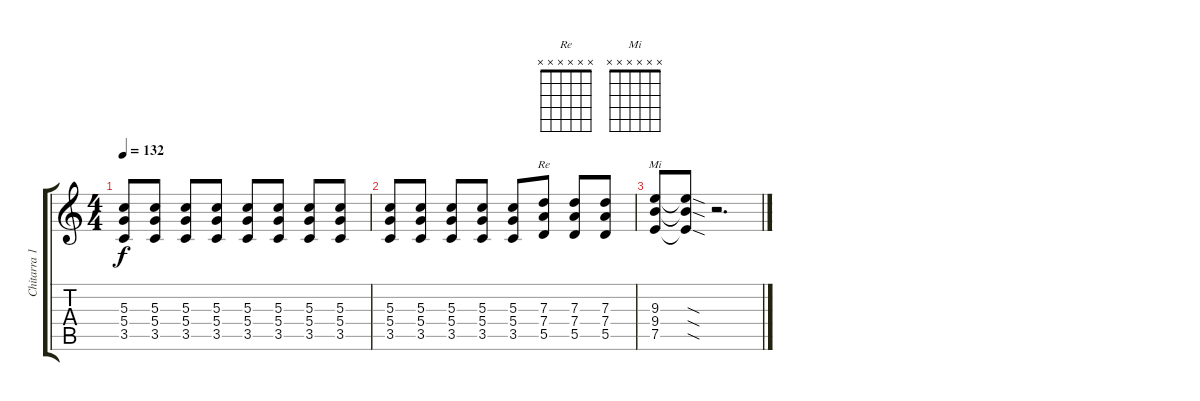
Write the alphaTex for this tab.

\track ("Chitarra 1" "Chitarra 1") {instrument overdrivenguitar}
\staff {score tabs}
\tuning (E4 B3 G3 D3 A2 E2) {hide}
\chord ("Re" x x x x x x)
\chord ("Mi" x x x x x x)
\ts (4 4)
\tempo 132
\clef g2
\ks c
(5.3 5.4 3.5).8{dy f} (5.3 5.4 3.5).8 (5.3 5.4 3.5).8 (5.3 5.4 3.5).8 (5.3 5.4 3.5).8 (5.3 5.4 3.5).8 (5.3 5.4 3.5).8 (5.3 5.4 3.5).8 |
(5.3 5.4 3.5).8 (5.3 5.4 3.5).8 (5.3 5.4 3.5).8 (5.3 5.4 3.5).8 (5.3 5.4 3.5).8 (7.3 7.4 5.5).8{ch "Re"} (7.3 7.4 5.5).8 (7.3 7.4 5.5).8 |
(9.3 9.4 7.5).8{ch "Mi"} (9.3{sod t} 9.4{sod t} 7.5{sod t}).8 r.2{d}
